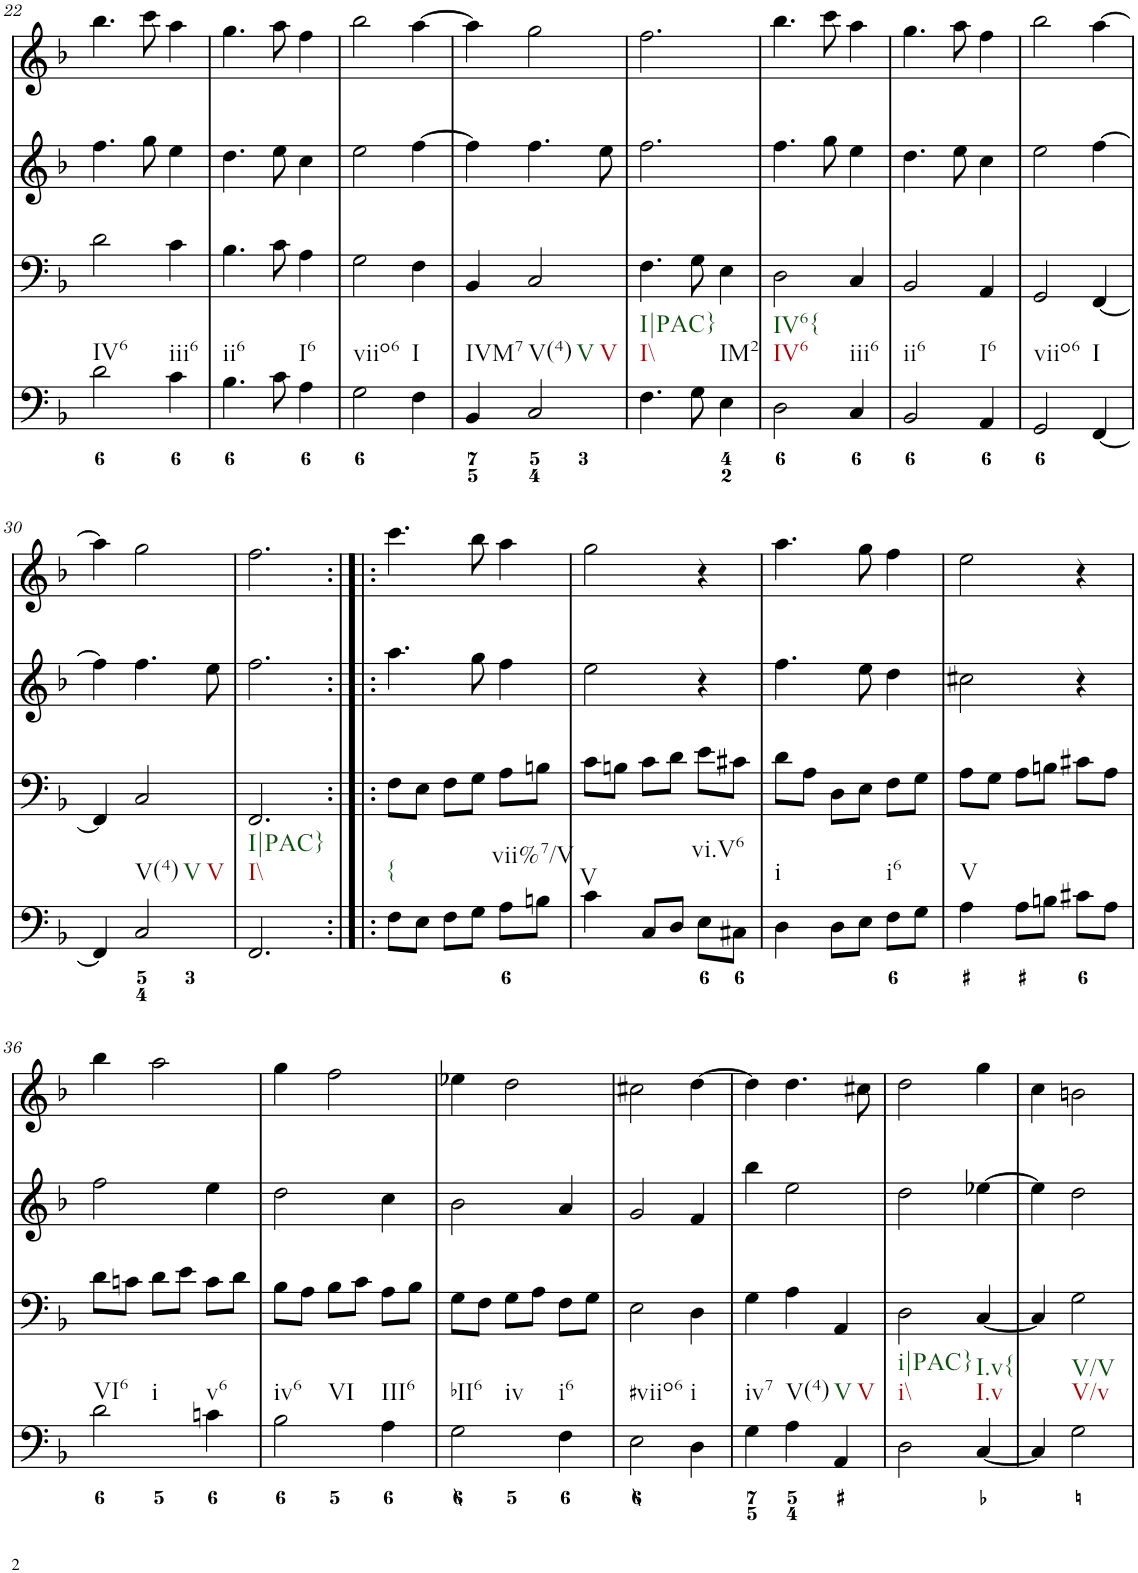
**kern	**kern	**kern	**kern
*part4	*part3	*part2	*part1
*staff4	*staff3	*staff2	*staff1
*I"Piano	*I"Piano	*I"Piano	*I"Piano
*I'Pno	*I'Pno	*I'Pno	*I'Pno
!!LO:PB:g=z
*clefF4	*clefF4	*clefG2	*clefG2
*k[b-]	*k[b-]	*k[b-]	*k[b-]
*F:	*F:	*F:	*F:
*M3/4	*M3/4	*M3/4	*M3/4
=22	=22	=22	=22
!LO:TX:b:t=IV6	!	!	!
2d\	2d\	4.ff\	4.bb-\
.	.	8gg\	8ccc\
!LO:TX:b:t=iii6	!	!	!
4c\	4c\	4ee\	4aa\
=23	=23	=23	=23
!LO:TX:b:t=ii6	!	!	!
4.B-\	4.B-\	4.dd\	4.gg\
8c\	8c\	8ee\	8aa\
!LO:TX:b:t=I6	!	!	!
4A\	4A\	4cc\	4ff\
=24	=24	=24	=24
!LO:TX:b:t=viio6	!	!	!
2G\	2G\	2ee\	2bb-\
!LO:TX:b:t=I	!	!	!
4F\	4F\	[4ff\	[4aa\
=25	=25	=25	=25
!LO:TX:b:t=IVM7	!	!	!
4BB-/	4BB-/	4ff\]	4aa\]
!LO:TX:b:t=V(4)	!	!	!
!LO:TX:b:t=V	!	!	!
!LO:TX:b:t=V	!	!	!
2C/	2C/	4.ff\	2gg\
.	.	8ee\	.
=26	=26	=26	=26
!LO:TX:b:t=I\\	!	!	!
!LO:TX:b:t=I|PAC}	!	!	!
4.F\	4.F\	2.ff\	2.ff\
8G\	8G\	.	.
!LO:TX:b:t=IM2	!	!	!
4E\	4E\	.	.
=27	=27	=27	=27
!LO:TX:b:t=IV6	!	!	!
!LO:TX:b:t=IV6{	!	!	!
2D\	2D\	4.ff\	4.bb-\
.	.	8gg\	8ccc\
!LO:TX:b:t=iii6	!	!	!
4C/	4C/	4ee\	4aa\
=28	=28	=28	=28
!LO:TX:b:t=ii6	!	!	!
2BB-/	2BB-/	4.dd\	4.gg\
.	.	8ee\	8aa\
!LO:TX:b:t=I6	!	!	!
4AA/	4AA/	4cc\	4ff\
=29	=29	=29	=29
!LO:TX:b:t=viio6	!	!	!
2GG/	2GG/	2ee\	2bb-\
!LO:TX:b:t=I	!	!	!
[4FF/	[4FF/	[4ff\	[4aa\
!!LO:LB:g=z
=30	=30	=30	=30
4FF/]	4FF/]	4ff\]	4aa\]
!LO:TX:b:t=V(4)	!	!	!
!LO:TX:b:t=V	!	!	!
!LO:TX:b:t=V	!	!	!
2C/	2C/	4.ff\	2gg\
.	.	8ee\	.
=31	=31	=31	=31
!LO:TX:b:t=I\\	!	!	!
!LO:TX:b:t=I|PAC}	!	!	!
2.FF/	2.FF/	2.ff\	2.ff\
=32:|!|:	=32:|!|:	=32:|!|:	=32:|!|:
!LO:TX:b:t={	!	!	!
8F\L	8F\L	4.aa\	4.ccc\
8E\J	8E\J	.	.
8F\L	8F\L	.	.
8G\J	8G\J	8gg\	8bb-\
!LO:TX:b:t=vii%7/V	!	!	!
8A\L	8A\L	4ff\	4aa\
8Bn\J	8Bn\J	.	.
=33	=33	=33	=33
!LO:TX:b:t=V	!	!	!
4c\	8c\L	2ee\	2gg\
.	8Bn\J	.	.
8C/L	8c\L	.	.
8D/J	8d\J	.	.
!LO:TX:b:t=vi.V6	!	!	!
8E\L	8e\L	4r	4r
8C#X\J	8c#X\J	.	.
=34	=34	=34	=34
!LO:TX:b:t=i	!	!	!
4D\	8d\L	4.ff\	4.aa\
.	8A\J	.	.
8D\L	8D\L	.	.
8E\J	8E\J	8ee\	8gg\
!LO:TX:b:t=i6	!	!	!
8F\L	8F\L	4dd\	4ff\
8G\J	8G\J	.	.
=35	=35	=35	=35
!LO:TX:b:t=V	!	!	!
4A\	8A\L	2cc#X\	2ee\
.	8G\J	.	.
8A\L	8A\L	.	.
8Bn\J	8Bn\J	.	.
8c#X\L	8c#X\L	4r	4r
8A\J	8A\J	.	.
!!LO:LB:g=z
=36	=36	=36	=36
!LO:TX:b:t=VI6	!	!	!
!LO:TX:b:t=i	!	!	!
2d\	8d\L	2ff\	4bb-\
.	8cn\J	.	.
.	8d\L	.	2aa\
.	8e\J	.	.
!LO:TX:b:t=v6	!	!	!
4cn\	8c\L	4ee\	.
.	8d\J	.	.
=37	=37	=37	=37
!LO:TX:b:t=iv6	!	!	!
!LO:TX:b:t=VI	!	!	!
2B-\	8B-\L	2dd\	4gg\
.	8A\J	.	.
.	8B-\L	.	2ff\
.	8c\J	.	.
!LO:TX:b:t=III6	!	!	!
4A\	8A\L	4cc\	.
.	8B-\J	.	.
=38	=38	=38	=38
!LO:TX:b:t=bII6	!	!	!
!LO:TX:b:t=iv	!	!	!
2G\	8G\L	2b-\	4ee-X\
.	8F\J	.	.
.	8G\L	.	2dd\
.	8A\J	.	.
!LO:TX:b:t=i6	!	!	!
4F\	8F\L	4a/	.
.	8G\J	.	.
=39	=39	=39	=39
!LO:TX:b:t=#viio6	!	!	!
2E\	2E\	2g/	2cc#X\
!LO:TX:b:t=i	!	!	!
4D\	4D\	4f/	[4dd\
=40	=40	=40	=40
!LO:TX:b:t=iv7	!	!	!
4G\	4G\	4bb-\	4dd\]
!LO:TX:b:t=V(4)	!	!	!
4A\	4A\	2ee\	4.dd\
!LO:TX:b:t=V	!	!	!
!LO:TX:b:t=V	!	!	!
4AA/	4AA/	.	.
.	.	.	8cc#X\
=41	=41	=41	=41
!LO:TX:b:t=i\\	!	!	!
!LO:TX:b:t=i|PAC}	!	!	!
2D\	2D\	2dd\	2dd\
!LO:TX:b:t=I.v	!	!	!
!LO:TX:b:t=I.v{	!	!	!
[4C/	[4C/	[4ee-X\	4gg\
=42	=42	=42	=42
4C/]	4C/]	4ee-\]	4cc\
!LO:TX:b:t=V/v	!	!	!
!LO:TX:b:t=V/V	!	!	!
2G\	2G\	2dd\	2bn\
=	=	=	=
*-	*-	*-	*-
